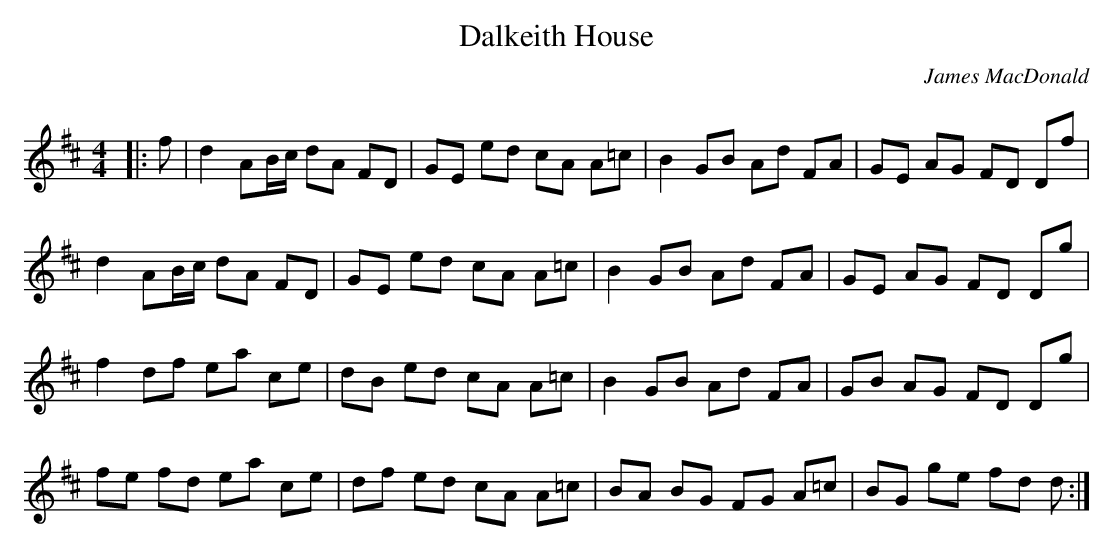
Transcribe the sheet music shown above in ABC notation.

X:1
T: Dalkeith House
C:James MacDonald
Q: 232
K:D
M:4/4
L:1/8
|:f|d2 AB1/2c1/2 dA FD|GE ed cA A=c|B2 GB Ad FA|GE AG FD Df|
d2 AB1/2c1/2 dA FD|GE ed cA A=c|B2 GB Ad FA|GE AG FD Dg|
f2 df ea ce|dB ed cA A=c|B2 GB Ad FA|GB AG FD Dg|
fe fd ea ce|df ed cA A=c|BA BG FG A=c|BG ge fd d:|
